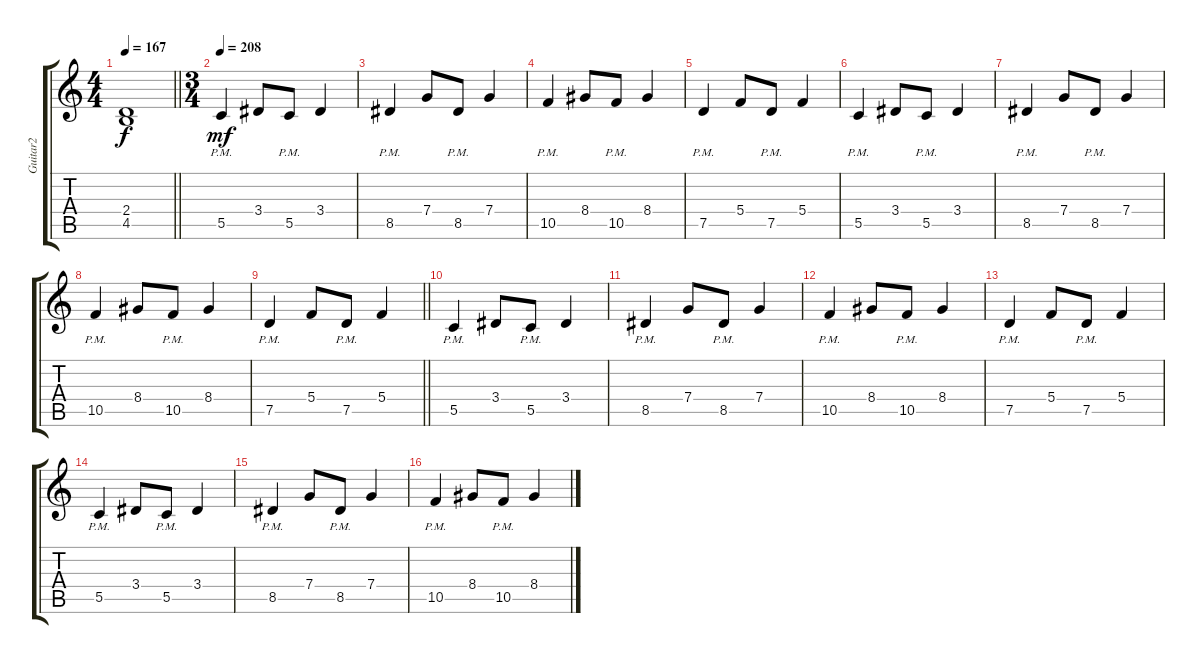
\track ("Guitar2" "Guitar2") {instrument distortionguitar}
\staff {score tabs}
\tuning (D4 A3 F3 C3 G2 C2) {hide}
\ts (4 4)
\tempo 167
\clef g2
\barLineRight lightlight
\ks c
(2.4{t} 4.5{t}).1{dy f} |
\ts (3 4)
\tempo 208
5.5{pm}.4{dy mf} 3.4.8 5.5{pm}.8 3.4.4 |
8.5{pm}.4 7.4.8 8.5{pm}.8 7.4.4 |
10.5{pm}.4 8.4.8 10.5{pm}.8 8.4.4 |
7.5{pm}.4 5.4.8 7.5{pm}.8 5.4.4 |
5.5{pm}.4 3.4.8 5.5{pm}.8 3.4.4 |
8.5{pm}.4 7.4.8 8.5{pm}.8 7.4.4 |
10.5{pm}.4 8.4.8 10.5{pm}.8 8.4.4 |
\barLineRight lightlight
7.5{pm}.4 5.4.8 7.5{pm}.8 5.4.4 |
5.5{pm}.4 3.4.8 5.5{pm}.8 3.4.4 |
8.5{pm}.4 7.4.8 8.5{pm}.8 7.4.4 |
10.5{pm}.4 8.4.8 10.5{pm}.8 8.4.4 |
7.5{pm}.4 5.4.8 7.5{pm}.8 5.4.4 |
5.5{pm}.4 3.4.8 5.5{pm}.8 3.4.4 |
8.5{pm}.4 7.4.8 8.5{pm}.8 7.4.4 |
10.5{pm}.4 8.4.8 10.5{pm}.8 8.4.4
